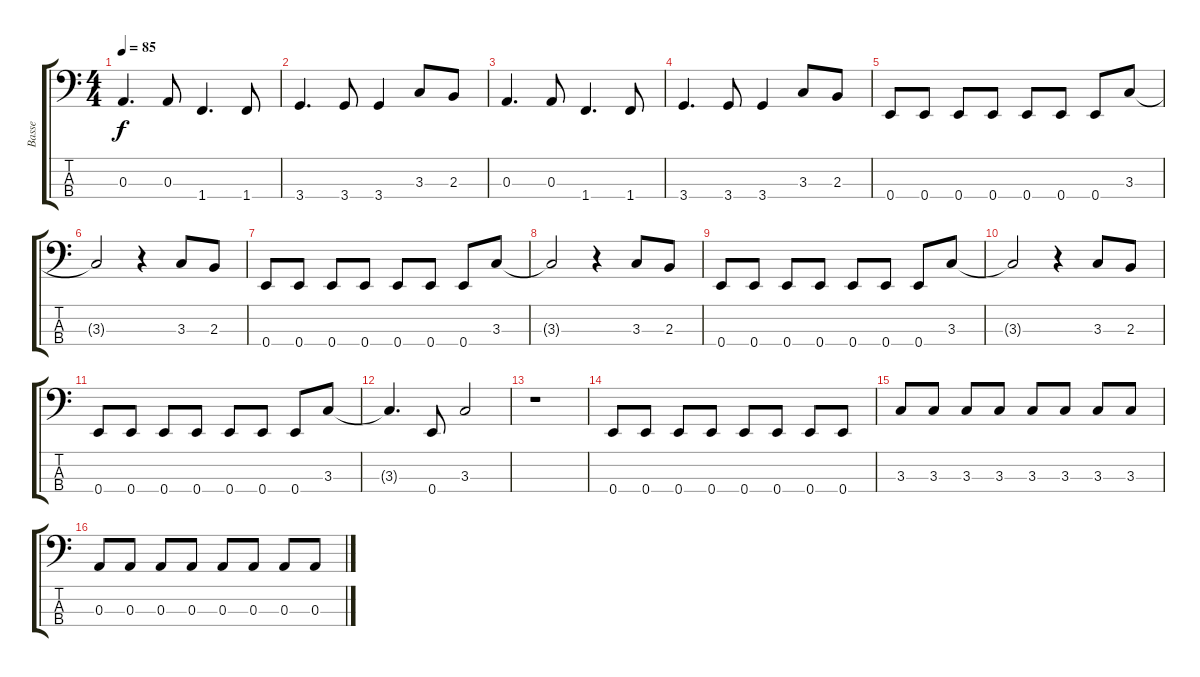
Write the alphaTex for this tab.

\track ("Basse" "Basse") {instrument electricbasspick}
\staff {score tabs}
\tuning (G2 D2 A1 E1) {hide}
\ts (4 4)
\tempo 85
\clef f4
\ks c
0.3.4{d dy f} 0.3.8 1.4.4{d} 1.4.8 |
3.4.4{d} 3.4.8 3.4.4 3.3.8 2.3.8 |
0.3.4{d} 0.3.8 1.4.4{d} 1.4.8 |
3.4.4{d} 3.4.8 3.4.4 3.3.8 2.3.8 |
0.4.8 0.4.8 0.4.8 0.4.8 0.4.8 0.4.8 0.4.8 3.3.8 |
3.3{t}.2 r.4 3.3.8 2.3.8 |
0.4.8 0.4.8 0.4.8 0.4.8 0.4.8 0.4.8 0.4.8 3.3.8 |
3.3{t}.2 r.4 3.3.8 2.3.8 |
0.4.8 0.4.8 0.4.8 0.4.8 0.4.8 0.4.8 0.4.8 3.3.8 |
3.3{t}.2 r.4 3.3.8 2.3.8 |
0.4.8 0.4.8 0.4.8 0.4.8 0.4.8 0.4.8 0.4.8 3.3.8 |
3.3{t}.4{d} 0.4.8 3.3.2 |
r.1 |
0.4.8 0.4.8 0.4.8 0.4.8 0.4.8 0.4.8 0.4.8 0.4.8 |
3.3.8 3.3.8 3.3.8 3.3.8 3.3.8 3.3.8 3.3.8 3.3.8 |
0.3.8 0.3.8 0.3.8 0.3.8 0.3.8 0.3.8 0.3.8 0.3.8
